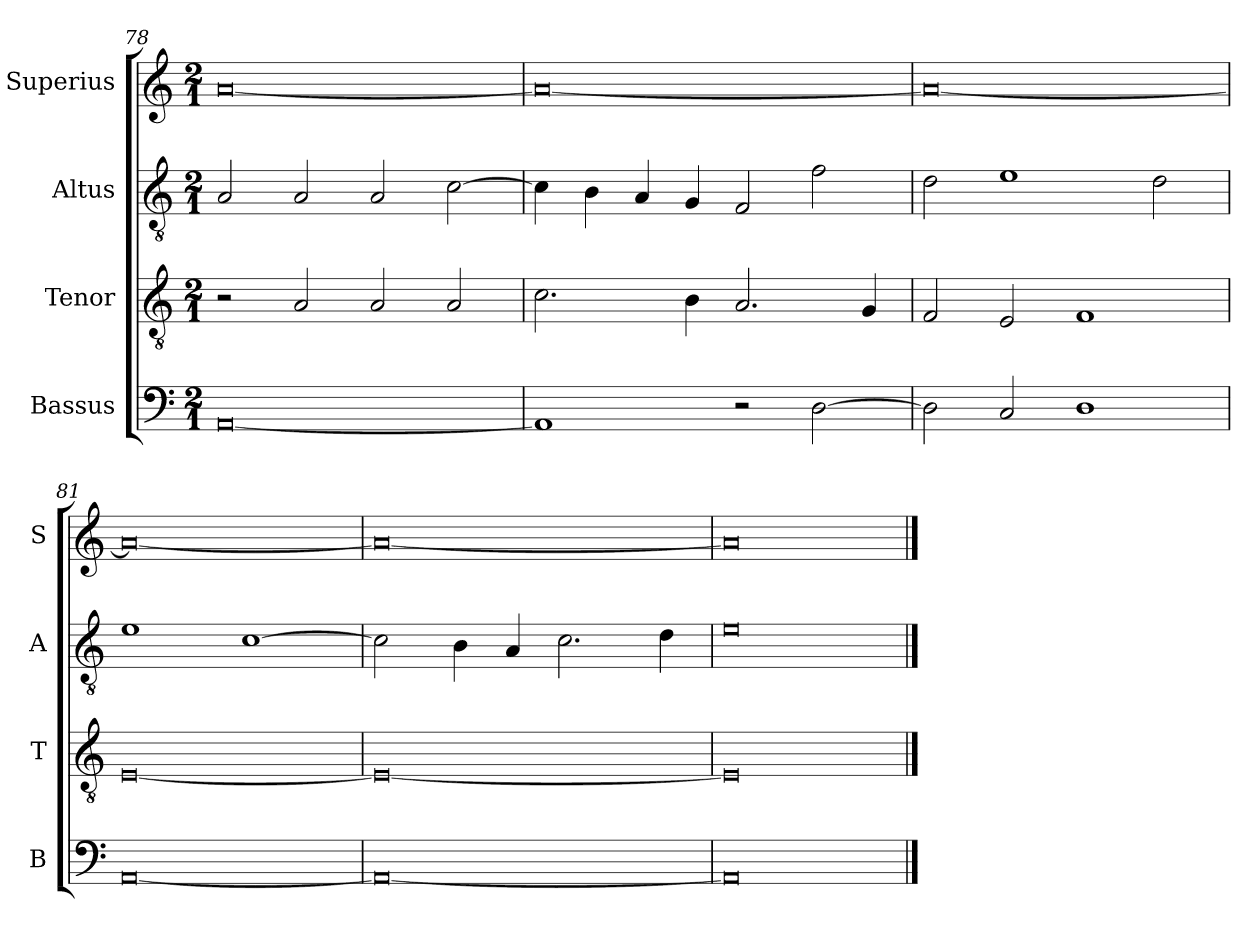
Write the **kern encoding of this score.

**kern	**kern	**kern	**kern
*part4	*part3	*part2	*part1
*staff4	*staff3	*staff2	*staff1
*I"Bassus	*I"Tenor	*I"Altus	*I"Superius
*I'B	*I'T	*I'A	*I'S
*clefF4	*clefGv2	*clefGv2	*clefG2
*k[]	*k[]	*k[]	*k[]
*M2/1	*M2/1	*M2/1	*M2/1
=78	=78	=78	=78
[0AA	2r	2A/	[0a
.	2A/	2A/	.
.	2A/	2A/	.
.	2A/	[2c\	.
=79	=79	=79	=79
1AA]	2.c\	4c\]	0a_
.	.	4B\	.
.	.	4A/	.
.	4B\	4G/	.
2r	2.A/	2F/	.
[2D\	.	2f\	.
.	4G/	.	.
=80	=80	=80	=80
2D\]	2F/	2d\	0a_
2C/	2E/	1e	.
1D	1F	.	.
.	.	2d\	.
=81	=81	=81	=81
[0AA	[0E	1e	0a_
.	.	[1c	.
=82	=82	=82	=82
0AA_	0E_	2c\]	0a_
.	.	4B\	.
.	.	4A/	.
.	.	2.c\	.
.	.	4d\	.
=83	=83	=83	=83
0AA]	0E]	0e	0a]
==	==	==	==
*-	*-	*-	*-
